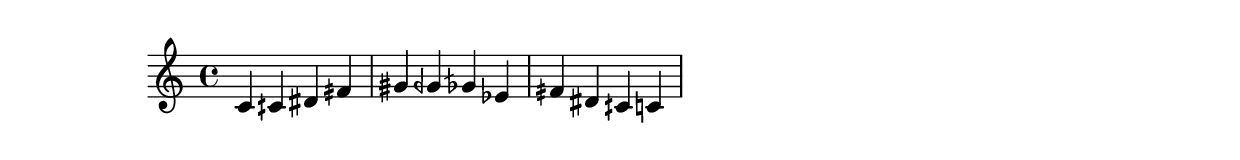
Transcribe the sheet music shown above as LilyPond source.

\version "2.11.61"
\header {
  lsrtags = "pitches,world-music"
  texidoc = "Makam is a type of melody from Turkey using 1/9th-tone
microtonal alterations.  Consult the initialization file
@code{makam.ly} (see the `Learning Manual @version{},
4.6.3 Other sources of information' for the location of this file)
for details of pitch names and alterations."
  doctitle = "Makam example"
}

% Initialize makam settings
\include "makam.ly"

\relative c' {
  \set Staff.keySignature = #`((3 . ,BAKIYE) (6 . ,(- KOMA)))
  c4 cc db fk
  gbm4 gfc gfb efk
  fk4 db cc c
}
